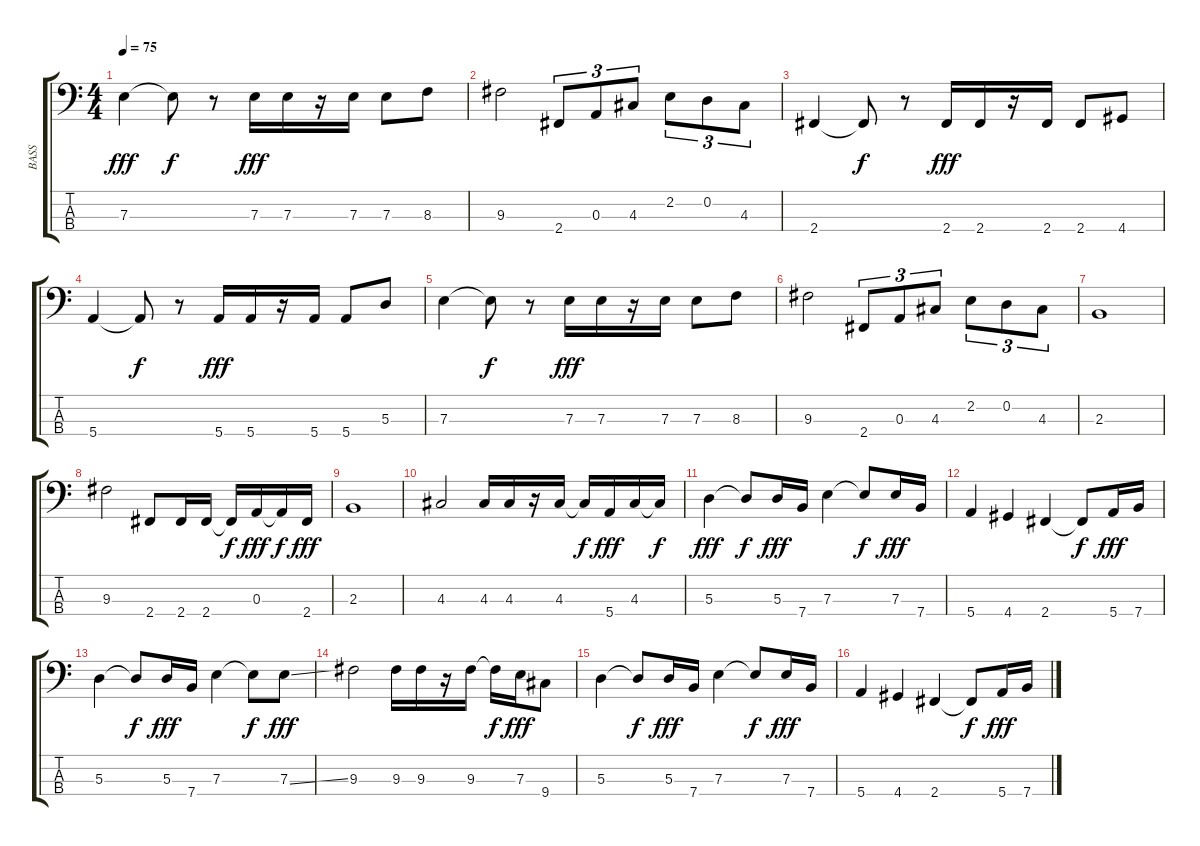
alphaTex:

\track ("BASS" "BASS") {instrument electricbasspick}
\staff {score tabs}
\tuning (G2 D2 A1 E1) {hide}
\ts (4 4)
\tempo 75
\clef f4
\ks c
7.3.4{dy fff} 7.3{t}.8{dy f} r.8 7.3.16{dy fff} 7.3.16 r.16 7.3.16 7.3.8 8.3.8 |
9.3.2 2.4.8{tu (3 2)} 0.3.8{tu (3 2)} 4.3.8{tu (3 2)} 2.2.8{tu (3 2)} 0.2.8{tu (3 2)} 4.3.8{tu (3 2)} |
2.4.4 2.4{t}.8{dy f} r.8 2.4.16{dy fff} 2.4.16 r.16 2.4.16 2.4.8 4.4.8 |
5.4.4 5.4{t}.8{dy f} r.8 5.4.16{dy fff} 5.4.16 r.16 5.4.16 5.4.8 5.3.8 |
7.3.4 7.3{t}.8{dy f} r.8 7.3.16{dy fff} 7.3.16 r.16 7.3.16 7.3.8 8.3.8 |
9.3.2 2.4.8{tu (3 2)} 0.3.8{tu (3 2)} 4.3.8{tu (3 2)} 2.2.8{tu (3 2)} 0.2.8{tu (3 2)} 4.3.8{tu (3 2)} |
2.3.1 |
9.3.2 2.4.8 2.4.16 2.4.16 2.4{t}.16{dy f} 0.3.16{dy fff} 0.3{t}.16{dy f} 2.4.16{dy fff} |
2.3.1 |
4.3.2 4.3.16 4.3.16 r.16 4.3.16 4.3{t}.16{dy f} 5.4.16{dy fff} 4.3.16 4.3{t}.16{dy f} |
5.3.4{dy fff} 5.3{t}.8{dy f} 5.3.16{dy fff} 7.4.16 7.3.4 7.3{t}.8{dy f} 7.3.16{dy fff} 7.4.16 |
5.4.4 4.4.4 2.4.4 2.4{t}.8{dy f} 5.4.16{dy fff} 7.4.16 |
5.3.4 5.3{t}.8{dy f} 5.3.16{dy fff} 7.4.16 7.3.4 7.3{t}.8{dy f} 7.3{ss}.8{dy fff} |
9.3.2 9.3.16 9.3.16 r.16 9.3.16 9.3{t}.16{dy f} 7.3.16{dy fff} 9.4.8 |
5.3.4 5.3{t}.8{dy f} 5.3.16{dy fff} 7.4.16 7.3.4 7.3{t}.8{dy f} 7.3.16{dy fff} 7.4.16 |
5.4.4 4.4.4 2.4.4 2.4{t}.8{dy f} 5.4.16{dy fff} 7.4.16
